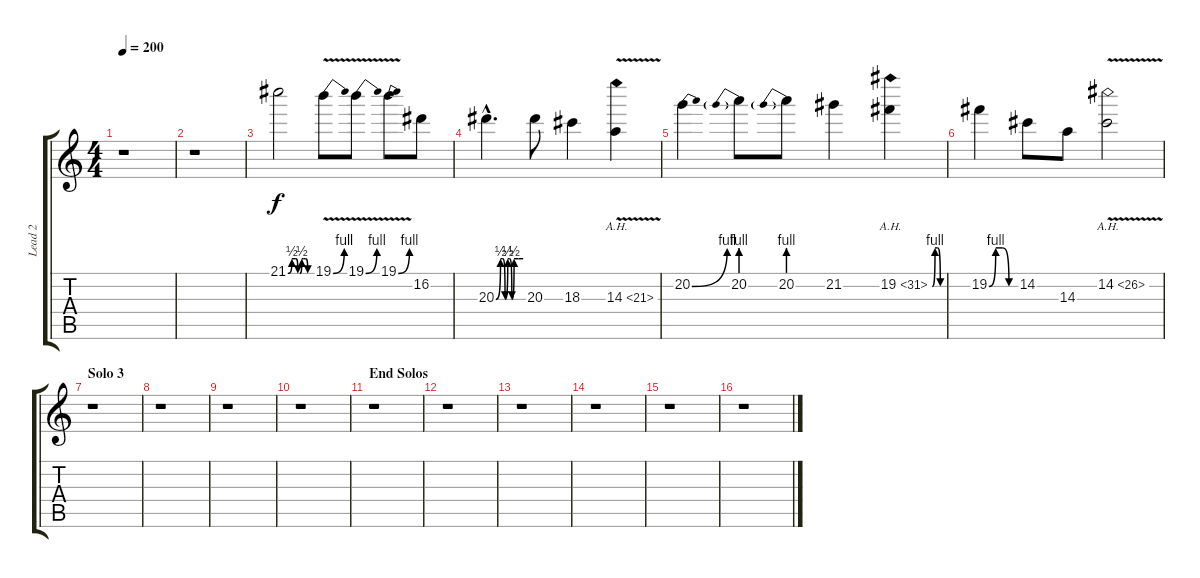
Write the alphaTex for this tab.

\track ("Lead 2" "Lead 2") {instrument distortionguitar}
\staff {score tabs}
\tuning (E4 B3 G3 D3 A2 E2) {hide}
\ts (4 4)
\section ("" "")
\tempo 200
\clef g2
\ks c
r.1{dy f} |
r.1 |
\section ("" "")
21.1{be (custom 0 0 10 2 20 2 25 0 30 0 35 2 40 2 45 2 50 0 60 0)}.2 19.1{be (bend 0 0 60 4) v}.8 19.1{be (bend 0 0 60 4) v}.8 19.1{be (bend 0 0 60 4) v}.8 16.2.8 |
20.3{be (custom 0 0 10 2 15 2 20 0 26 2 30 2 35 0 40 2 50 2 60 2) hac}.4{d} 20.3.8 18.3.4 14.3{ah 7 v}.4 |
20.2{be (bend 0 0 60 4)}.4 20.2{be (prebend 0 4 60 4)}.8 20.2{be (prebend 0 4 60 4)}.8 21.2.4 19.2{be (custom 0 0 15 4 30 4 45 0 60 0) ah 12}.4 |
19.2{be (custom 0 0 15 4 30 4 45 0 60 0)}.4 14.2.8 14.3.8 14.2{ah 12 v}.2 |
\section ("" "Solo 3")
r.1 |
r.1 |
r.1 |
r.1 |
\section ("" "End Solos")
r.1 |
r.1 |
r.1 |
r.1 |
r.1 |
r.1
